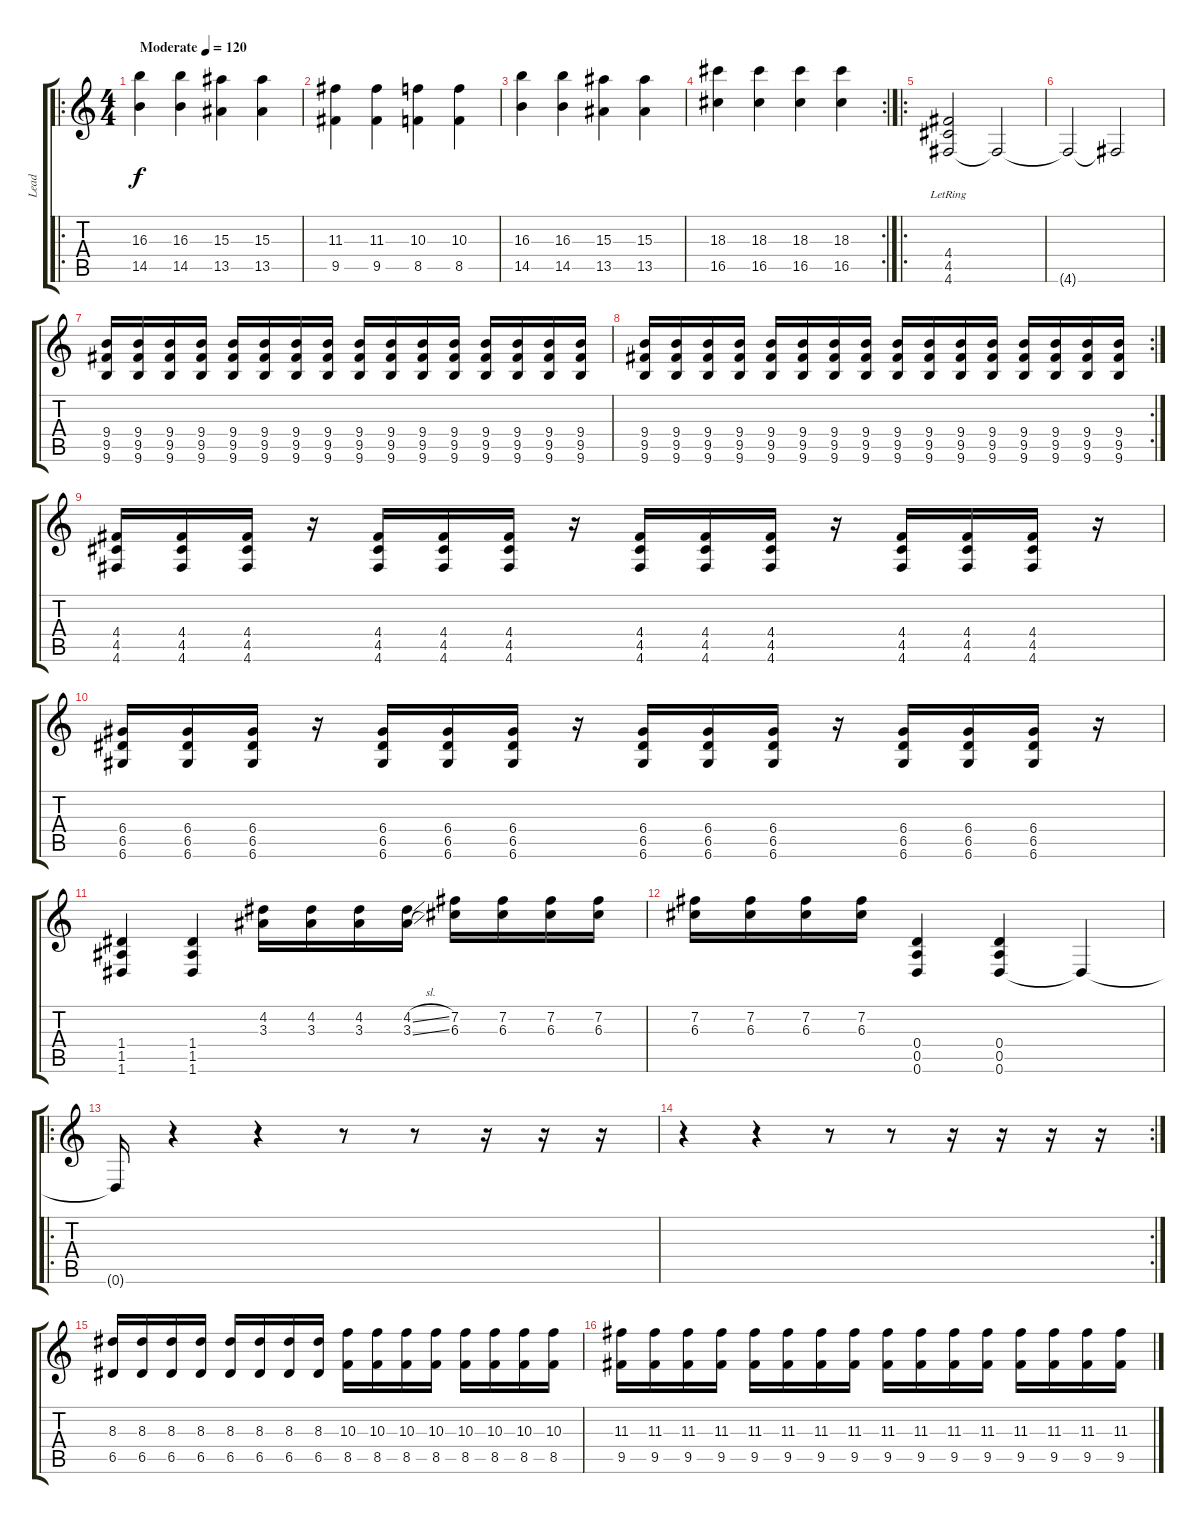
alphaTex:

\track ("Lead" "Lead") {instrument distortionguitar}
\staff {score tabs}
\tuning (E4 B3 G3 D3 A2 D2) {hide}
\ro
\ts (4 4)
\tempo (120 "Moderate")
\clef g2
\ks c
(16.3 14.5).4{dy f instrument distortionguitar} (16.3 14.5).4 (15.3 13.5).4 (15.3 13.5).4 |
(11.3 9.5).4 (11.3 9.5).4 (10.3 8.5).4 (10.3 8.5).4 |
(16.3 14.5).4 (16.3 14.5).4 (15.3 13.5).4 (15.3 13.5).4 |
\rc 2
(18.3 16.5).4 (18.3 16.5).4 (18.3 16.5).4 (18.3 16.5).4 |
\ro
(4.4{lr} 4.5 4.6).2 4.6{t}.2 |
4.6{t}.2 4.6{t}.2 |
(9.4 9.5 9.6).16 (9.4 9.5 9.6).16 (9.4 9.5 9.6).16 (9.4 9.5 9.6).16 (9.4 9.5 9.6).16 (9.4 9.5 9.6).16 (9.4 9.5 9.6).16 (9.4 9.5 9.6).16 (9.4 9.5 9.6).16 (9.4 9.5 9.6).16 (9.4 9.5 9.6).16 (9.4 9.5 9.6).16 (9.4 9.5 9.6).16 (9.4 9.5 9.6).16 (9.4 9.5 9.6).16 (9.4 9.5 9.6).16 |
\rc 2
(9.4 9.5 9.6).16 (9.4 9.5 9.6).16 (9.4 9.5 9.6).16 (9.4 9.5 9.6).16 (9.4 9.5 9.6).16 (9.4 9.5 9.6).16 (9.4 9.5 9.6).16 (9.4 9.5 9.6).16 (9.4 9.5 9.6).16 (9.4 9.5 9.6).16 (9.4 9.5 9.6).16 (9.4 9.5 9.6).16 (9.4 9.5 9.6).16 (9.4 9.5 9.6).16 (9.4 9.5 9.6).16 (9.4 9.5 9.6).16 |
(4.4 4.5 4.6).16 (4.4 4.5 4.6).16 (4.4 4.5 4.6).16 r.16 (4.4 4.5 4.6).16 (4.4 4.5 4.6).16 (4.4 4.5 4.6).16 r.16 (4.4 4.5 4.6).16 (4.4 4.5 4.6).16 (4.4 4.5 4.6).16 r.16 (4.4 4.5 4.6).16 (4.4 4.5 4.6).16 (4.4 4.5 4.6).16 r.16 |
(6.4 6.5 6.6).16 (6.4 6.5 6.6).16 (6.4 6.5 6.6).16 r.16 (6.4 6.5 6.6).16 (6.4 6.5 6.6).16 (6.4 6.5 6.6).16 r.16 (6.4 6.5 6.6).16 (6.4 6.5 6.6).16 (6.4 6.5 6.6).16 r.16 (6.4 6.5 6.6).16 (6.4 6.5 6.6).16 (6.4 6.5 6.6).16 r.16 |
(1.4 1.5 1.6).4 (1.4 1.5 1.6).4 (4.2 3.3).16 (4.2 3.3).16 (4.2 3.3).16 (4.2{sl} 3.3{sl}).16 (7.2 6.3).16 (7.2 6.3).16 (7.2 6.3).16 (7.2 6.3).16 |
(7.2 6.3).16 (7.2 6.3).16 (7.2 6.3).16 (7.2 6.3).16 (0.4 0.5 0.6).4 (0.4 0.5 0.6).4 0.6{t}.4 |
\ro
0.6{t}.16 r.4 r.4 r.8 r.8 r.16 r.16 r.16 |
\rc 2
r.4 r.4 r.8 r.8 r.16 r.16 r.16 r.16 |
(8.3 6.5).16 (8.3 6.5).16 (8.3 6.5).16 (8.3 6.5).16 (8.3 6.5).16 (8.3 6.5).16 (8.3 6.5).16 (8.3 6.5).16 (10.3 8.5).16 (10.3 8.5).16 (10.3 8.5).16 (10.3 8.5).16 (10.3 8.5).16 (10.3 8.5).16 (10.3 8.5).16 (10.3 8.5).16 |
(11.3 9.5).16 (11.3 9.5).16 (11.3 9.5).16 (11.3 9.5).16 (11.3 9.5).16 (11.3 9.5).16 (11.3 9.5).16 (11.3 9.5).16 (11.3 9.5).16 (11.3 9.5).16 (11.3 9.5).16 (11.3 9.5).16 (11.3 9.5).16 (11.3 9.5).16 (11.3 9.5).16 (11.3 9.5).16
